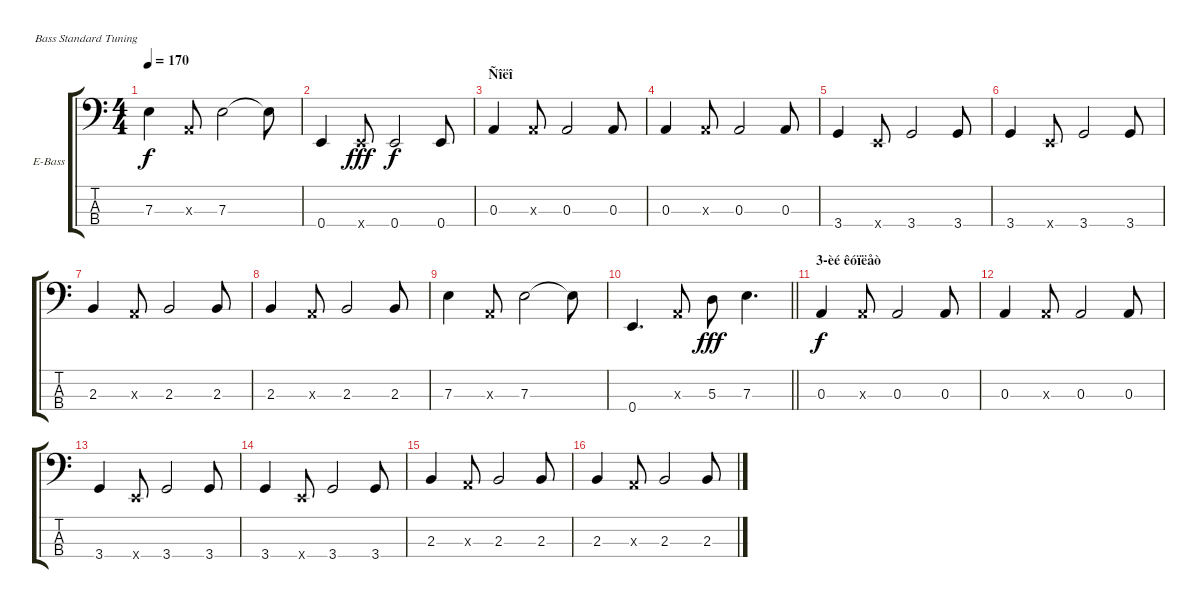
\bracketExtendMode groupsimilarinstruments
\firstSystemTrackNameOrientation horizontal
\otherSystemsTrackNameOrientation horizontal
\track ("Èãîðü Òèõîìèðîâ" "E-Bass") {instrument electricbassfinger}
\staff {score tabs}
\tuning (G2 D2 A1 E1)
\ts (4 4)
\tempo 170
\clef f4
\ks c
7.3.4{dy f} 0.3{x}.8 7.3.2 7.3{t}.8 |
0.4.4 0.4{x}.8{dy fff} 0.4.2{dy f} 0.4.8 |
\section ("" "Ñîëî")
0.3.4 0.3{x}.8 0.3.2 0.3.8 |
0.3.4 0.3{x}.8 0.3.2 0.3.8 |
3.4.4 0.4{x}.8 3.4.2 3.4.8 |
3.4.4 0.4{x}.8 3.4.2 3.4.8 |
2.3.4 0.3{x}.8 2.3.2 2.3.8 |
2.3.4 0.3{x}.8 2.3.2 2.3.8 |
7.3.4 0.3{x}.8 7.3.2 7.3{t}.8 |
\barLineRight lightlight
0.4.4{d} 0.3{x}.8 5.3.8{dy fff} 7.3.4{d} |
\section ("" "3-èé êóïëåò")
0.3.4{dy f} 0.3{x}.8 0.3.2 0.3.8 |
0.3.4 0.3{x}.8 0.3.2 0.3.8 |
3.4.4 0.4{x}.8 3.4.2 3.4.8 |
3.4.4 0.4{x}.8 3.4.2 3.4.8 |
2.3.4 0.3{x}.8 2.3.2 2.3.8 |
2.3.4 0.3{x}.8 2.3.2 2.3.8
